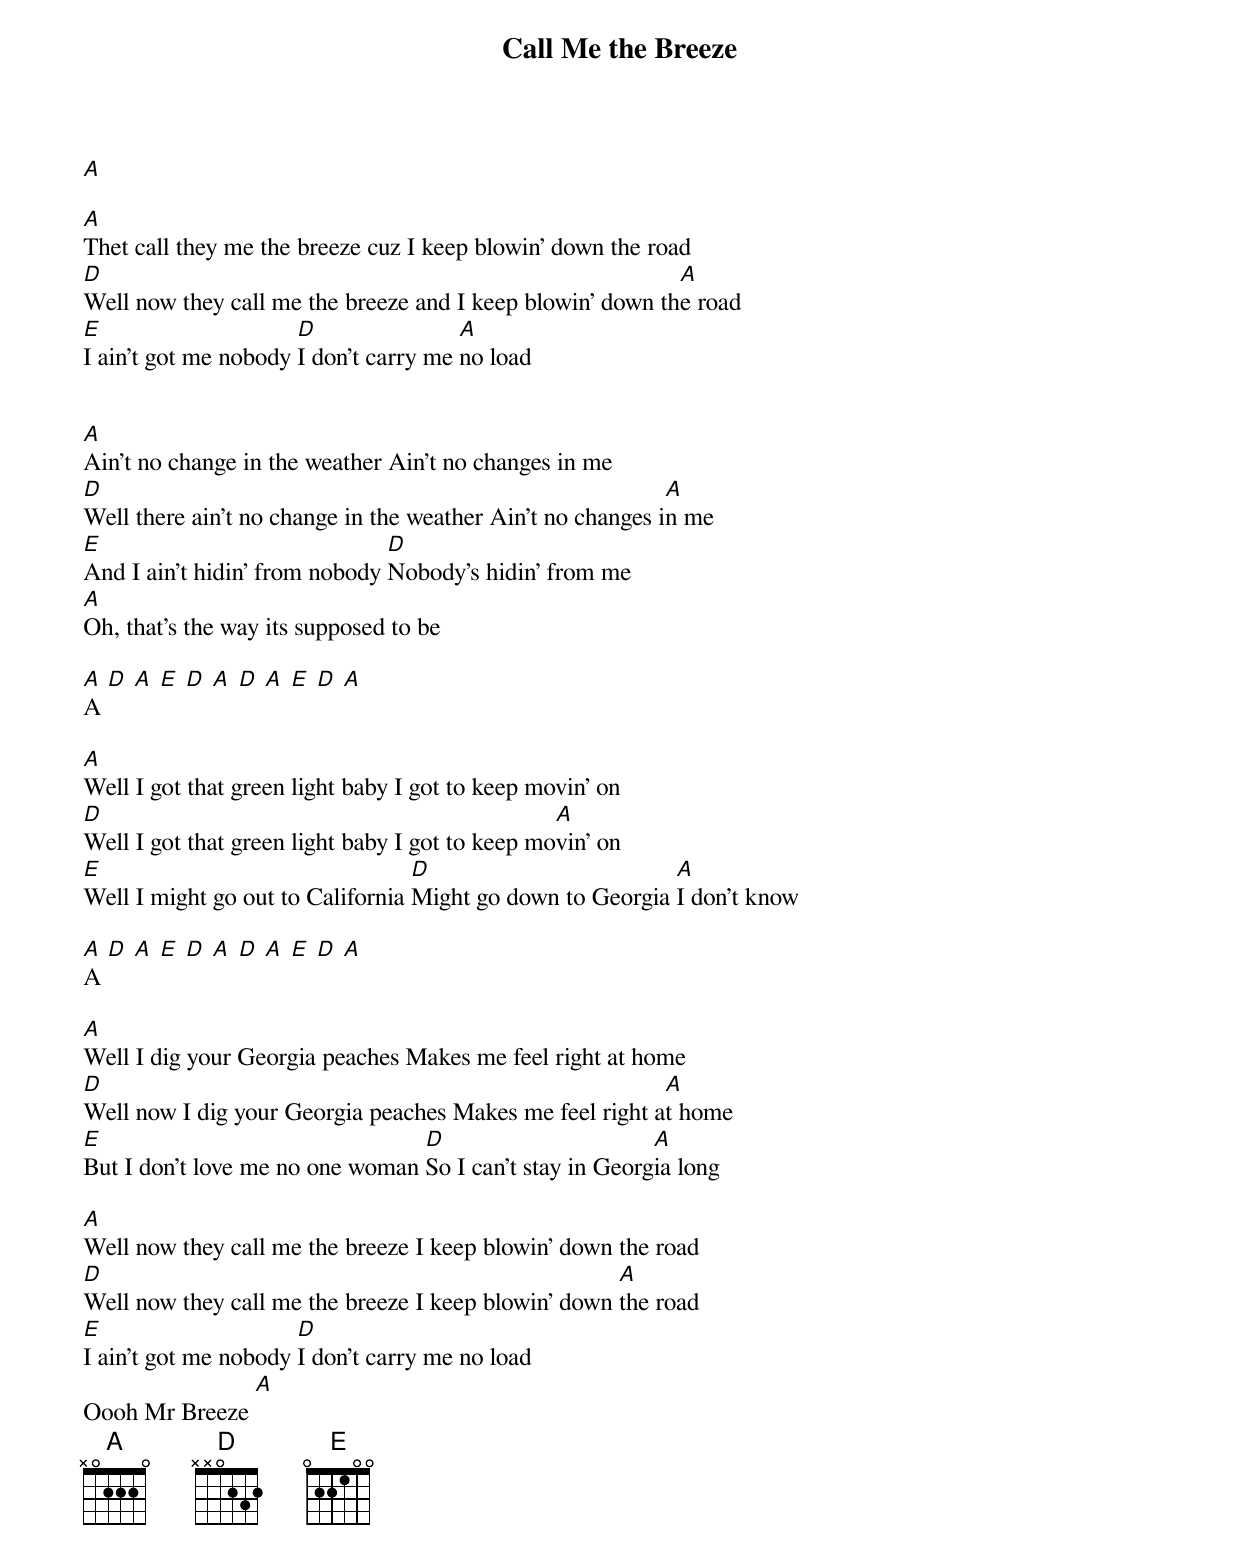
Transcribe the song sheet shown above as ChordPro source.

{t:Call Me the Breeze}
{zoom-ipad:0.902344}
[A]

[A]Thet call they me the breeze cuz I keep blowin' down the road
[D]Well now they call me the breeze and I keep blowin' down th[A]e road
[E]I ain't got me nobody [D]I don't carry me [A]no load


[A]Ain't no change in the weather Ain't no changes in me
[D]Well there ain't no change in the weather Ain't no changes i[A]n me
[E]And I ain't hidin' from nobody [D]Nobody's hidin' from me
[A]Oh, that's the way its supposed to be

[A]A [D] [A] [E] [D] [A] [D] [A] [E] [D] [A]

[A]Well I got that green light baby I got to keep movin' on
[D]Well I got that green light baby I got to keep mo[A]vin' on
[E]Well I might go out to California [D]Might go down to Georgia [A]I don't know

[A]A [D] [A] [E] [D] [A] [D] [A] [E] [D] [A]

[A]Well I dig your Georgia peaches Makes me feel right at home
[D]Well now I dig your Georgia peaches Makes me feel right a[A]t home
[E]But I don't love me no one woman [D]So I can't stay in Georg[A]ia long

[A]Well now they call me the breeze I keep blowin' down the road
[D]Well now they call me the breeze I keep blowin' down [A]the road
[E]I ain't got me nobody [D]I don't carry me no load
Oooh Mr Breeze [A]
